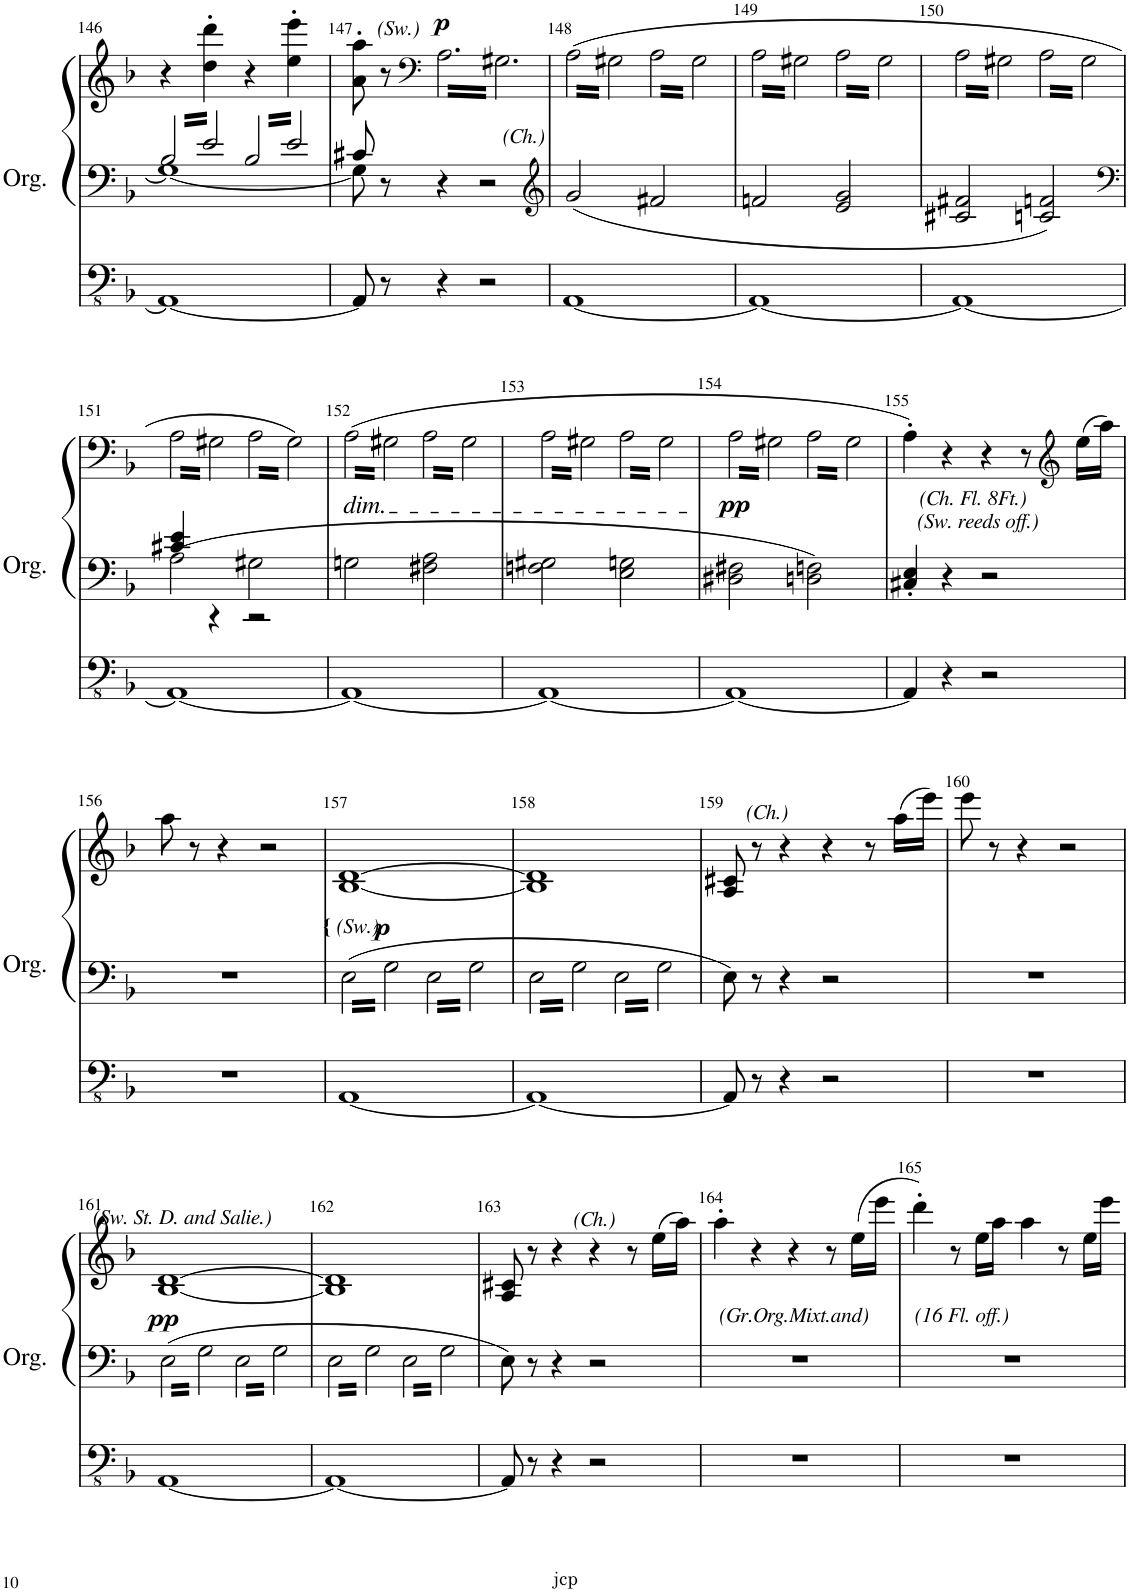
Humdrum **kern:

**kern	**kern	**kern	**dynam
*part1	*part1	*part1	*part1
*staff3	*staff2	*staff1	*staff1/2/3
*I"Orgue à tuyaux	*	*	*
*I'Org.	*	*	*
!!LO:PB:g=z
*clefFv4	*clefF4	*clefG2	*
*k[b-]	*k[b-]	*k[b-]	*
*M4/4	*M4/4	*M4/4	*
*met(c)	*met(c)	*met(c)	*
=146	=146	=146	=146
*	*^	*	*
1AAA_	6.B-/	1G_	4r	.
.	6.e/	.	4dd\' 4ddd\'	.
.	6.B-/	.	4r	.
.	6.e/	.	4ee\' 4eee\'	.
=147	=147	=147	=147	=147
8AAA/]	8c#X/	8G\]	8a\' 8aa\'	.
!	!	!	!LO:TX:a:i:t=(Sw.)	!
8r	8r	2..ryy	8r	.
*	*	*	*clefF4	*
!	!	!	!	!LO:DY:a
4r	4r	.	6..A@@32@@\	p
!	!LO:TX:a:i:t=(Ch.)	!	!	!
2r	2r	.	.	.
.	.	.	[8G#X@@16@@\	.
.	.	.	4G#@@16@@\]	.
*	*v	*v	*	*
=148	=148	=148	=148
*	*clefG2	*	*
[1AAA	2g/	(6.A@@32@@\	.
.	.	6.G#X@@32@@\	.
.	2f#X/	6.A@@32@@\	.
.	.	6.G#@@32@@\	.
=149	=149	=149	=149
1AAA_	2fn/	6.A@@32@@\	.
.	.	6.G#X@@32@@\	.
.	2e/ 2g/	6.A@@32@@\	.
.	.	6.G#@@32@@\	.
=150	=150	=150	=150
1AAA_	2c#X/ 2f#X/	6.A@@32@@\	.
.	.	6.G#X@@32@@\	.
.	2cn/ 2fn/	6.A@@32@@\	.
.	.	6.G#@@32@@\	.
!!LO:LB:g=z
=151	=151	=151	=151
*	*clefF4	*	*
*	*^	*	*
1AAA_	2A\	4c#X/ 4e/	6.A@@32@@\	.
.	.	4r	6.G#X@@32@@\	.
.	2G#X\	2r	6.A@@32@@\	.
.	.	.	6.G#@@32@@\)	.
*	*v	*v	*	*
=152	=152	=152	=152
!	!	!LO:TX:b:i:t=dim.	!
1AAA_	2Gn\	(6.A@@32@@\	.
.	.	6.G#X@@32@@\	.
.	2F#X\ 2A\	6.A@@32@@\	.
.	.	6.G#@@32@@\	.
=153	=153	=153	=153
1AAA_	2Fn\ 2G#X\	6.A@@32@@\	.
.	.	6.G#X@@32@@\	.
.	2E\ 2Gn\	6.A@@32@@\	.
.	.	6.G#@@32@@\	.
=154	=154	=154	=154
!	!	!	!LO:DY:b
1AAA_	2D#X\ 2F#X\	6.A@@32@@\	pp
.	.	6.G#X@@32@@\	.
.	2Dn\ 2Fn\	6.A@@32@@\	.
.	.	6.G#@@32@@\	.
=155	=155	=155	=155
4AAA/]	4C#X/' 4E/'	4A'\)	.
!	!	!LO:TX:b:i:t=(Ch. Fl. 8Ft.)	!
!	!LO:TX:a:i:t=(Sw. reeds off.)	!	!
4r	4r	4r	.
2r	2r	4r	.
.	.	8r	.
*	*	*clefG2	*
.	.	(16ee\LL	.
.	.	16aa\JJ)	.
!!LO:LB:g=z
=156	=156	=156	=156
1r	1r	8aa\	.
.	.	8r	.
.	.	4r	.
.	.	2r	.
=157	=157	=157	=157
!	!	!LO:TX:b:B:t={	!
!	!	!LO:TX:b:i:t=(Sw.)	!
!	!	!	!LO:DY:b
[1AAA	6.E\	[1B- [1d	p
.	6.G\	.	.
.	6.E\	.	.
.	6.G\	.	.
=158	=158	=158	=158
1AAA_	6.E\	1B-] 1d]	.
.	6.G\	.	.
.	6.E\	.	.
.	6.G\	.	.
=159	=159	=159	=159
8AAA/]	8E\	8A/ 8c#X/	.
!	!	!LO:TX:a:i:t=(Ch.)	!
8r	8r	8r	.
4r	4r	4r	.
2r	2r	4r	.
.	.	8r	.
.	.	(16aa\LL	.
.	.	16eee\JJ)	.
=160	=160	=160	=160
1r	1r	8eee\	.
.	.	8r	.
.	.	4r	.
.	.	2r	.
!!LO:LB:g=z
=161	=161	=161	=161
!	!	!LO:TX:a:i:t=(Sw. St. D. and Salie.)	!
!	!	!	!LO:DY:b
[1AAA	6.E\	[1B- [1d	pp
.	6.G\	.	.
.	6.E\	.	.
.	6.G\	.	.
=162	=162	=162	=162
1AAA_	6.E\	1B-] 1d]	.
.	6.G\	.	.
.	6.E\	.	.
.	6.G\	.	.
=163	=163	=163	=163
8AAA/]	8E\	8A/ 8c#X/	.
8r	8r	8r	.
!	!	!LO:TX:a:i:t=(Ch.)	!
4r	4r	4r	.
2r	2r	4r	.
.	.	8r	.
.	.	(16ee\LL	.
.	.	16aa\JJ)	.
=164	=164	=164	=164
1r	1r	4aa'\	.
!	!	!LO:TX:b:i:t=(Gr.Org.Mixt.and)	!
.	.	4r	.
.	.	4r	.
.	.	8r	.
.	.	(16ee\LL	.
.	.	16eee\JJ	.
=165	=165	=165	=165
!	!	!LO:TX:b:i:t=(16 Fl. off.)	!
1r	1r	4ddd'\)	.
.	.	8r	.
.	.	16ee\LL	.
.	.	16aa\JJ	.
.	.	4aa\	.
.	.	8r	.
.	.	16ee\LL	.
.	.	16eee\JJ	.
=	=	=	=
*-	*-	*-	*-
